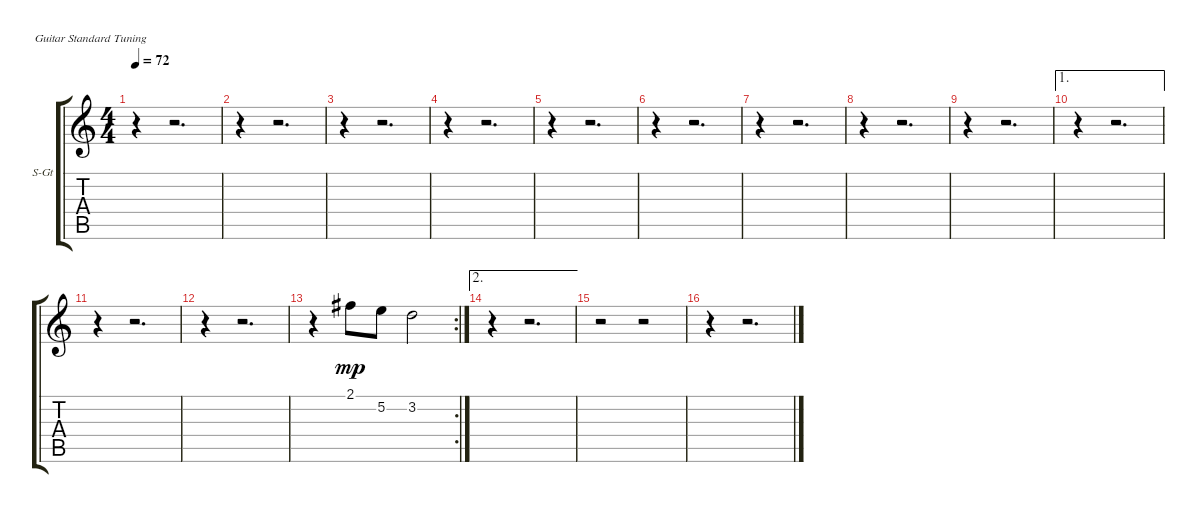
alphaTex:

\bracketExtendMode groupsimilarinstruments
\firstSystemTrackNameOrientation horizontal
\otherSystemsTrackNameOrientation horizontal
\track ("ÐýÂÉ¼üÅÌ" "S-Gt") {instrument acousticgrandpiano}
\staff {score tabs}
\tuning (E4 B3 G3 D3 A2 E2)
\displaytranspose 12
\ts (4 4)
\tempo 72
\clef g2
\ks c
r.4{dy mf} r.2{d} |
r.4 r.2{d} |
r.4 r.2{d} |
r.4 r.2{d} |
r.4 r.2{d} |
r.4 r.2{d} |
r.4 r.2{d} |
r.4 r.2{d} |
r.4 r.2{d} |
\ae 1
r.4 r.2{d} |
r.4 r.2{d} |
r.4 r.2{d} |
\rc 2
r.4 2.1.8{dy mp} 5.2.8 3.2.2 |
\ae 2
r.4 r.2{d} |
r.2 r.2 |
r.4 r.2{d}
